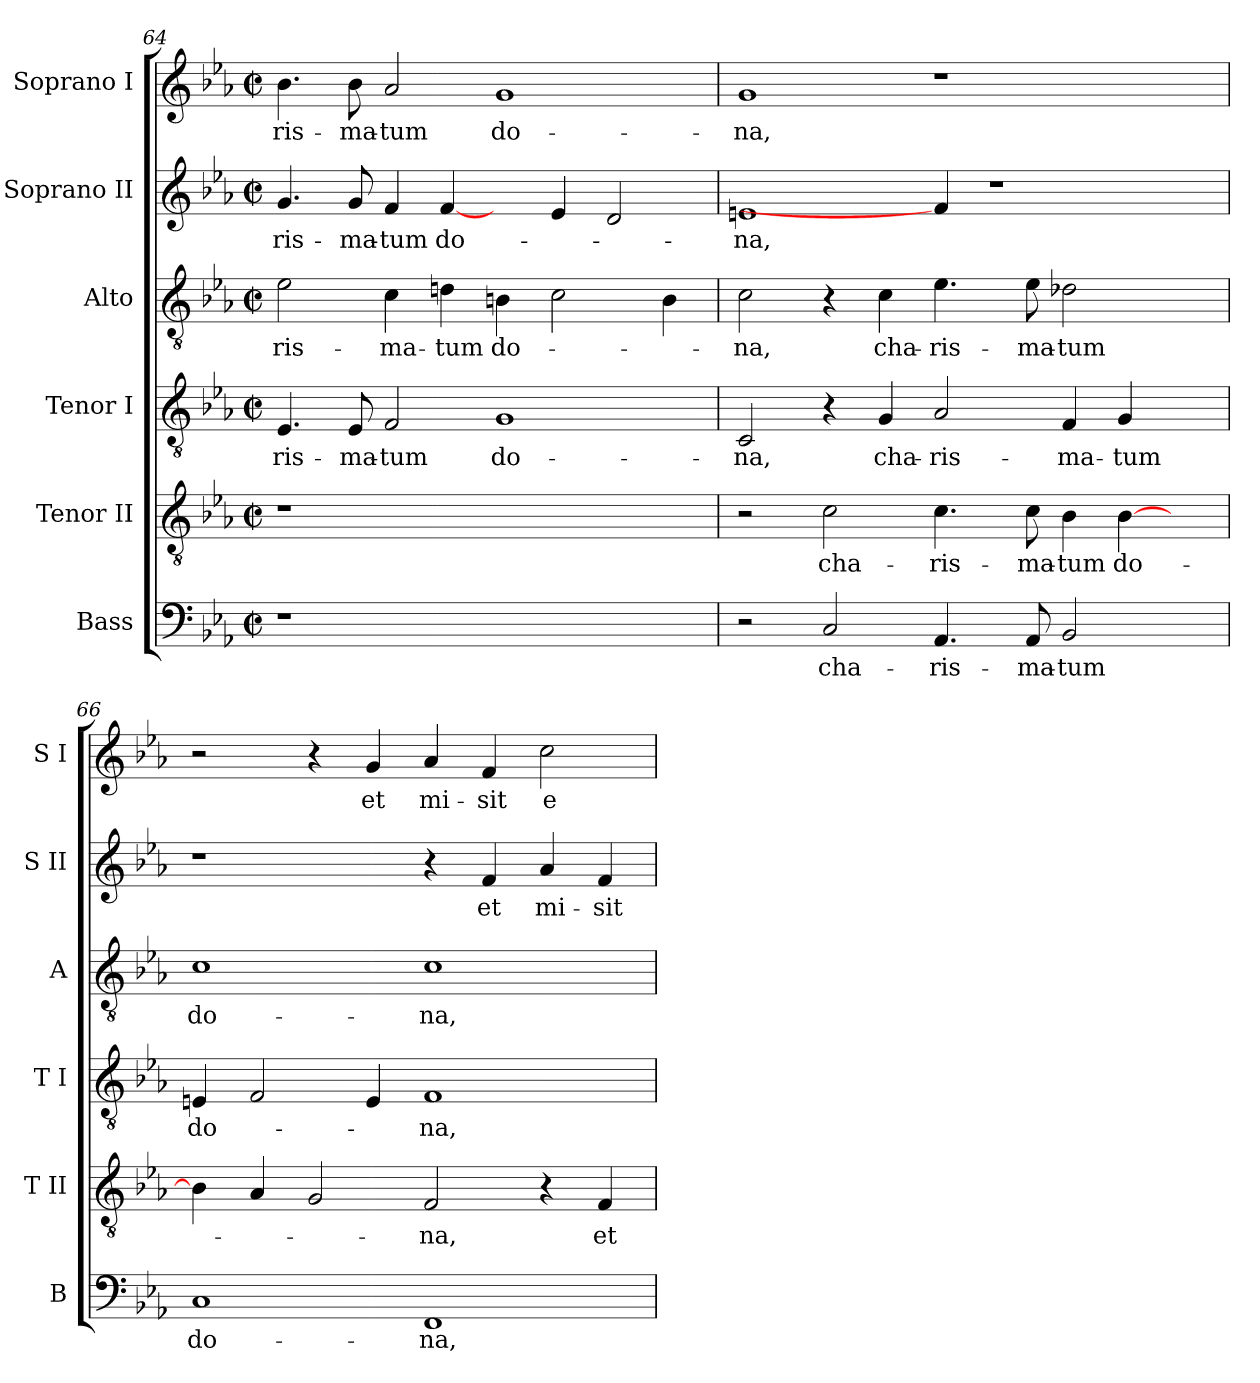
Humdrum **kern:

**kern	**text	**kern	**text	**kern	**text	**kern	**text	**kern	**text	**kern	**text
*part6	*part6	*part5	*part5	*part4	*part4	*part3	*part3	*part2	*part2	*part1	*part1
*staff6	*staff6	*staff5	*staff5	*staff4	*staff4	*staff3	*staff3	*staff2	*staff2	*staff1	*staff1
*I"Bass	*	*I"Tenor II	*	*I"Tenor I	*	*I"Alto	*	*I"Soprano II	*	*I"Soprano I	*
*I'B	*	*I'T II	*	*I'T I	*	*I'A	*	*I'S II	*	*I'S I	*
*clefF4	*	*clefGv2	*	*clefGv2	*	*clefGv2	*	*clefG2	*	*clefG2	*
*k[b-e-a-]	*	*k[b-e-a-]	*	*k[b-e-a-]	*	*k[b-e-a-]	*	*k[b-e-a-]	*	*k[b-e-a-]	*
*E-:	*	*E-:	*	*E-:	*	*E-:	*	*E-:	*	*E-:	*
*M2/2	*	*M2/2	*	*M2/2	*	*M2/2	*	*M2/2	*	*M2/2	*
*met(c|)	*	*met(c|)	*	*met(c|)	*	*met(c|)	*	*met(c|)	*	*met(c|)	*
=64	=64	=64	=64	=64	=64	=64	=64	=64	=64	=64	=64
!LO:N:vis=1	!	!LO:N:vis=1	!	!	!	!	!	!	!	!	!
!	!	!	!	!	!LO:LY:b:color=#000000	!	!	!	!	!	!
!	!	!	!	!	!	!	!LO:LY:b:color=#000000	!	!	!	!
!	!	!	!	!	!	!	!	!	!LO:LY:b:color=#000000	!	!
!	!	!	!	!	!	!	!	!	!	!	!LO:LY:b:color=#000000
1r	.	1r	.	4.E-i/	-ris-	2e-i\	-ris-	4.gi/	-ris-	4.b-i\	-ris-
!	!	!	!	!	!LO:LY:b:color=#000000	!	!	!	!	!	!
!	!	!	!	!	!	!	!	!	!LO:LY:b:color=#000000	!	!
!	!	!	!	!	!	!	!	!	!	!	!LO:LY:b:color=#000000
.	.	.	.	8E-i/	-ma-	.	.	8gi/	-ma-	8b-i\	-ma-
!	!	!	!	!	!LO:LY:b:color=#000000	!	!	!	!	!	!
!	!	!	!	!	!	!	!LO:LY:b:color=#000000	!	!	!	!
!	!	!	!	!	!	!	!	!	!LO:LY:b:color=#000000	!	!
!	!	!	!	!	!	!	!	!	!	!	!LO:LY:b:color=#000000
.	.	.	.	2Fi/	-tum	4ci\	-ma-	4fi/	-tum	2a-i/	-tum
!	!	!	!	!	!	!	!LO:LY:b:color=#000000	!	!	!	!
!	!	!	!	!	!	!	!	!	!LO:LY:b:color=#000000	!	!
.	.	.	.	.	.	4dni\	-tum	[4fi/	do-	.	.
!	!	!	!	!	!LO:LY:b:color=#000000	!	!	!	!	!	!
!	!	!	!	!	!	!	!LO:LY:b:color=#000000	!	!	!	!
!	!	!	!	!	!	!	!	!	!	!	!LO:LY:b:color=#000000
1ryy	.	1ryy	.	1Gi	do-	4Bni\	do-	4ryy	.	1gi	do-
.	.	.	.	.	.	2ci\	.	4e-i/	.	.	.
.	.	.	.	.	.	.	.	2di/	.	.	.
.	.	.	.	.	.	4Bi\	.	.	.	.	.
!!LO:PB:g=z
=65	=65	=65	=65	=65	=65	=65	=65	=65	=65	=65	=65
!	!	!	!	!	!LO:LY:b:color=#000000	!	!	!	!	!	!
!	!	!	!	!	!	!	!LO:LY:b:color=#000000	!	!	!	!
!	!	!	!	!	!	!	!	!	!LO:LY:b:color=#000000	!	!
!	!	!	!	!	!	!	!	!	!	!	!LO:LY:b:color=#000000
2r	.	2r	.	2Ci/	-na,	2ci\	-na,	1eni	-na,	1gi	-na,
!	!LO:LY:b:color=#000000	!	!	!	!	!	!	!	!	!	!
!	!	!	!LO:LY:b:color=#000000	!	!	!	!	!	!	!	!
2Ci/	cha-	2ci\	cha-	4r	.	4r	.	.	.	.	.
!	!	!	!	!	!LO:LY:b:color=#000000	!	!	!	!	!	!
!	!	!	!	!	!	!	!LO:LY:b:color=#000000	!	!	!	!
.	.	.	.	4Gi/	cha-	4ci\	cha-	.	.	.	.
!	!LO:LY:b:color=#000000	!	!	!	!	!	!	!	!	!	!
!	!	!	!LO:LY:b:color=#000000	!	!	!	!	!	!	!	!
!	!	!	!	!	!LO:LY:b:color=#000000	!	!	!	!	!	!
!	!	!	!	!	!	!	!LO:LY:b:color=#000000	!	!	!	!
4.AA-i/	-ris-	4.ci\	-ris-	2A-i/	-ris-	4.e-i\	-ris-	4fi/]	.	1r	.
.	.	.	.	.	.	.	.	1r	.	.	.
!	!LO:LY:b:color=#000000	!	!	!	!	!	!	!	!	!	!
!	!	!	!LO:LY:b:color=#000000	!	!	!	!	!	!	!	!
!	!	!	!	!	!	!	!LO:LY:b:color=#000000	!	!	!	!
8AA-i/	-ma-	8ci\	-ma-	.	.	8e-i\	-ma-	.	.	.	.
!	!LO:LY:b:color=#000000	!	!	!	!	!	!	!	!	!	!
!	!	!	!LO:LY:b:color=#000000	!	!	!	!	!	!	!	!
!	!	!	!	!	!LO:LY:b:color=#000000	!	!	!	!	!	!
!	!	!	!	!	!	!	!LO:LY:b:color=#000000	!	!	!	!
2BB-i/	-tum	4B-i\	-tum	4Fi/	-ma-	2d-Xi\	-tum	.	.	.	.
!	!	!	!LO:LY:b:color=#000000	!	!	!	!	!	!	!	!
!	!	!	!	!	!LO:LY:b:color=#000000	!	!	!	!	!	!
.	.	[>4B-i\	do-	4Gi/	-tum	.	.	.	.	.	.
4ryy	.	4ryy	.	4ryy	.	4ryy	.	.	.	4ryy	.
=66	=66	=66	=66	=66	=66	=66	=66	=66	=66	=66	=66
!	!LO:LY:b:color=#000000	!	!	!	!	!	!	!	!	!	!
!	!	!	!	!	!LO:LY:b:color=#000000	!	!	!	!	!	!
!	!	!	!	!	!	!	!LO:LY:b:color=#000000	!	!	!	!
1Ci	do-	4B-i\]	.	4Eni/	do-	1ci	do-	1r	.	2r	.
.	.	4A-i/	.	2Fi/	.	.	.	.	.	.	.
.	.	2Gi/	.	.	.	.	.	.	.	4r	.
!	!	!	!	!	!	!	!	!	!	!	!LO:LY:b:color=#000000
.	.	.	.	4Ei/	.	.	.	.	.	4gi/	et
!	!LO:LY:b:color=#000000	!	!	!	!	!	!	!	!	!	!
!	!	!	!LO:LY:b:color=#000000	!	!	!	!	!	!	!	!
!	!	!	!	!	!LO:LY:b:color=#000000	!	!	!	!	!	!
!	!	!	!	!	!	!	!LO:LY:b:color=#000000	!	!	!	!
!	!	!	!	!	!	!	!	!	!	!	!LO:LY:b:color=#000000
1FFi	-na,	2Fi/	-na,	1Fi	-na,	1ci	-na,	4r	.	4a-i/	mi-
!	!	!	!	!	!	!	!	!	!LO:LY:b:color=#000000	!	!
!	!	!	!	!	!	!	!	!	!	!	!LO:LY:b:color=#000000
.	.	.	.	.	.	.	.	4fi/	et	4fi/	-sit
!	!	!	!	!	!	!	!	!	!LO:LY:b:color=#000000	!	!
!	!	!	!	!	!	!	!	!	!	!	!LO:LY:b:color=#000000
.	.	4r	.	.	.	.	.	4a-i/	mi-	2cci\	e-
!	!	!	!LO:LY:b:color=#000000	!	!	!	!	!	!	!	!
!	!	!	!	!	!	!	!	!	!LO:LY:b:color=#000000	!	!
.	.	4Fi/	et	.	.	.	.	4fi/	-sit	.	.
=	=	=	=	=	=	=	=	=	=	=	=
*-	*-	*-	*-	*-	*-	*-	*-	*-	*-	*-	*-
